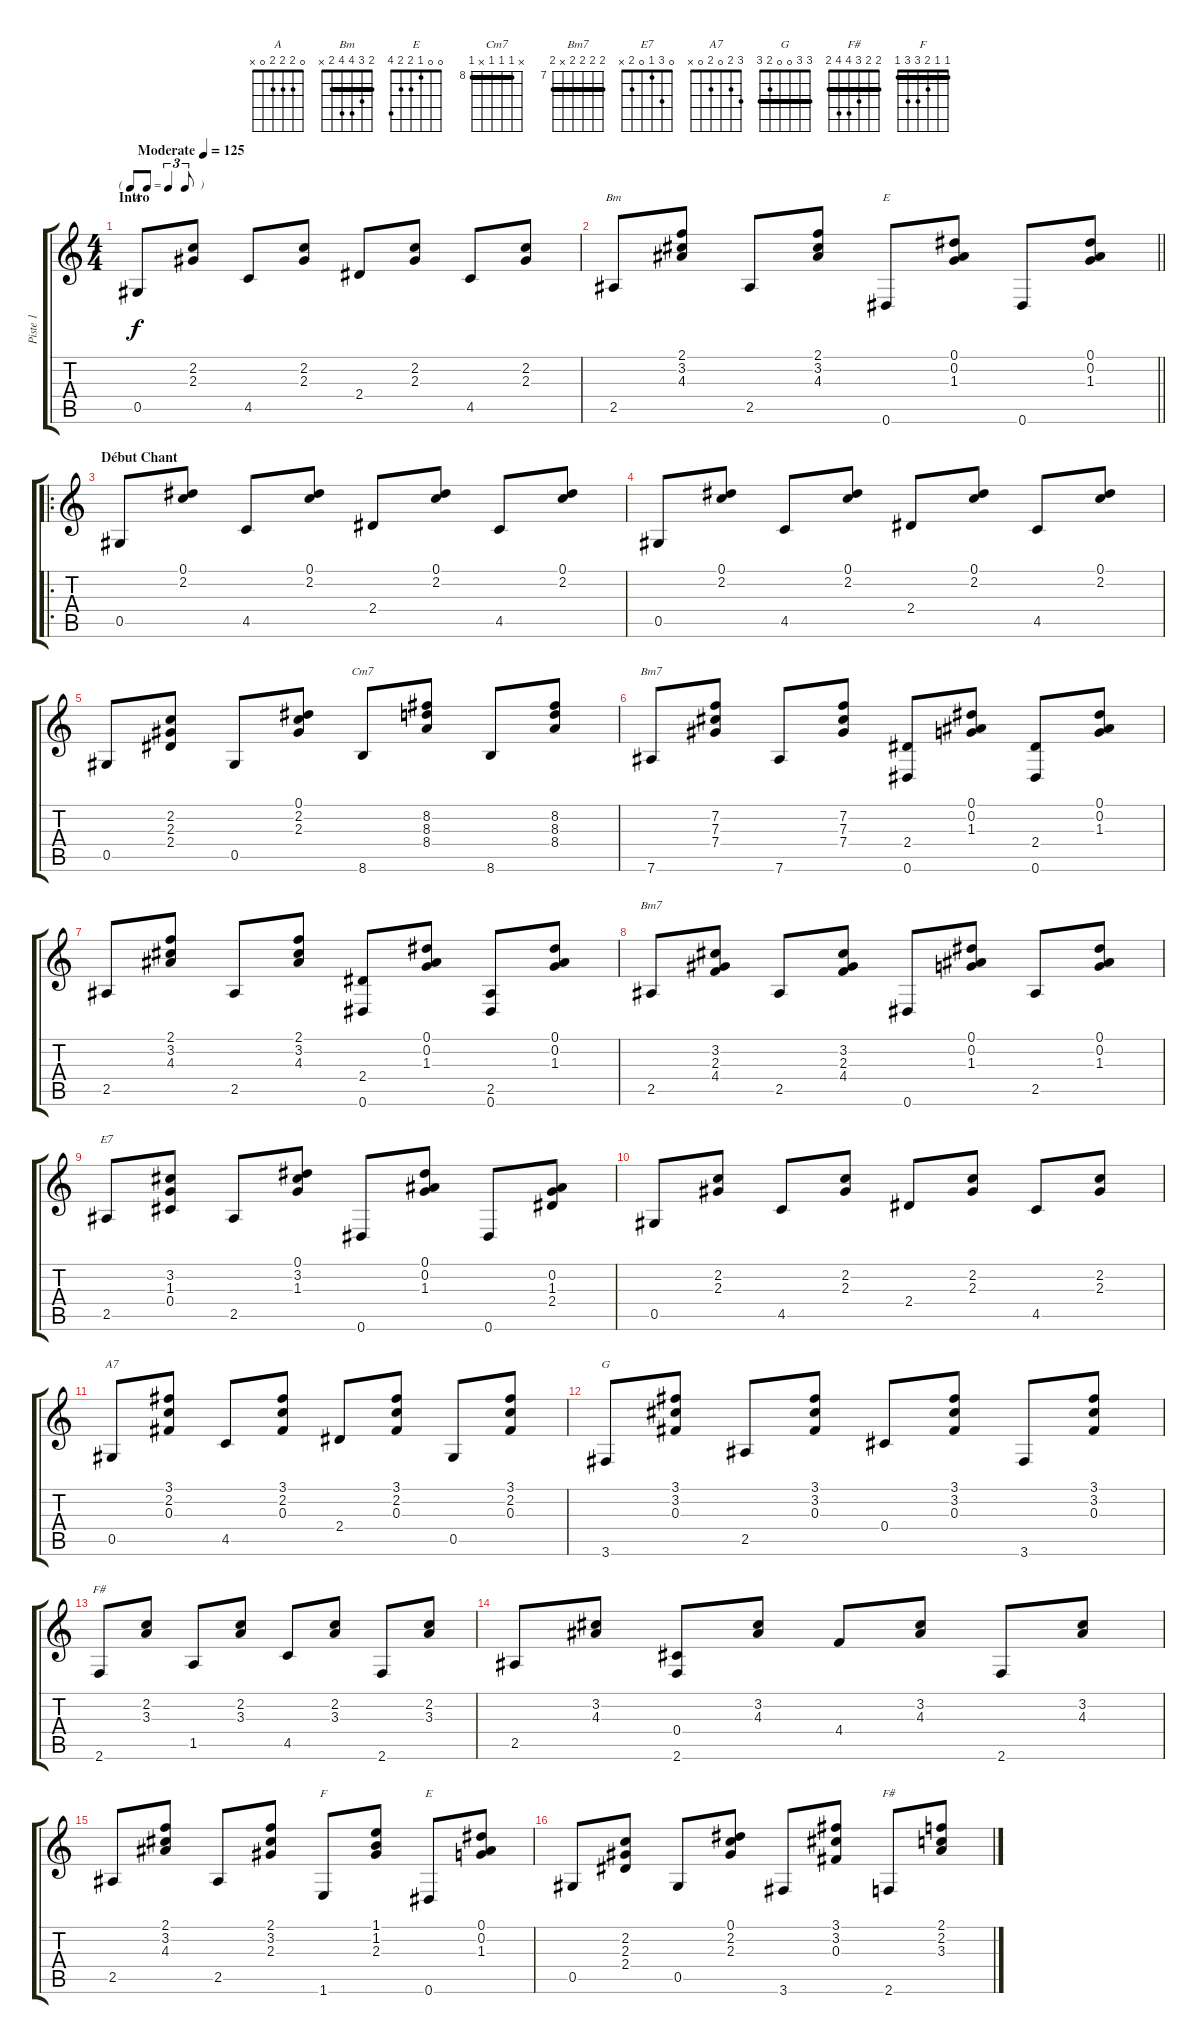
\track ("Piste 1" "Piste 1") {instrument acousticguitarnylon}
\staff {score tabs}
\tuning (Eb4 Bb3 Gb3 Db3 Ab2 Eb2) {hide}
\chord ("A" 0 2 2 2 0 x)
\chord ("Bm" 2 3 4 4 2 x) {barre 2}
\chord ("E" 0 0 1 2 2 0)
\chord ("Cm7" x 8 8 8 x 8) {firstfret 8 barre 8}
\chord ("Bm7" x 7 7 7 x 7) {firstfret 5 barre 7}
\chord ("Bm7" 8 8 8 8 x 8) {firstfret 7 barre 8}
\chord ("E7" 0 3 1 0 2 x)
\chord ("A7" 3 2 0 2 0 x)
\chord ("G" 3 3 0 0 2 3) {barre 3}
\chord ("F#" x 2 3 x x 2) {barre 2}
\chord ("F" 1 1 2 3 3 1) {barre 1}
\chord ("E" 0 0 1 2 2 4)
\chord ("F#" 2 2 3 4 4 2) {barre 2}
\ts (4 4)
\tf triplet8th
\section ("" "Intro")
\tempo (125 "Moderate")
\clef g2
\ks c
0.5.8{ch "A" dy f instrument acousticguitarnylon} (2.2 2.3).8 4.5.8 (2.2 2.3).8 2.4.8 (2.2 2.3).8 4.5.8 (2.2 2.3).8 |
\barLineRight lightlight
2.5.8{ch "Bm"} (2.1 3.2 4.3).8 2.5.8 (2.1 3.2 4.3).8 0.6.8{ch "E"} (0.1 0.2 1.3).8 0.6.8 (0.1 0.2 1.3).8 |
\ro
\section ("" "Début Chant")
0.5.8 (0.1 2.2).8 4.5.8 (0.1 2.2).8 2.4.8 (0.1 2.2).8 4.5.8 (0.1 2.2).8 |
0.5.8 (0.1 2.2).8 4.5.8 (0.1 2.2).8 2.4.8 (0.1 2.2).8 4.5.8 (0.1 2.2).8 |
0.5.8 (2.2 2.3 2.4).8 0.5.8 (0.1 2.2 2.3).8 8.6.8{ch "Cm7"} (8.2 8.3 8.4).8 8.6.8 (8.2 8.3 8.4).8 |
7.6.8{ch "Bm7"} (7.2 7.3 7.4).8 7.6.8 (7.2 7.3 7.4).8 (2.4 0.6).8 (0.1 0.2 1.3).8 (2.4 0.6).8 (0.1 0.2 1.3).8 |
2.5.8 (2.1 3.2 4.3).8 2.5.8 (2.1 3.2 4.3).8 (2.4 0.6).8 (0.1 0.2 1.3).8 (2.5 0.6).8 (0.1 0.2 1.3).8 |
2.5.8{ch "Bm7"} (3.2 2.3 4.4).8 2.5.8 (3.2 2.3 4.4).8 0.6.8 (0.1 0.2 1.3).8 2.5.8 (0.1 0.2 1.3).8 |
2.5.8{ch "E7"} (3.2 1.3 0.4).8 2.5.8 (0.1 3.2 1.3).8 0.6.8 (0.1 0.2 1.3).8 0.6.8 (0.2 1.3 2.4).8 |
0.5.8 (2.2 2.3).8 4.5.8 (2.2 2.3).8 2.4.8 (2.2 2.3).8 4.5.8 (2.2 2.3).8 |
0.5.8{ch "A7"} (3.1 2.2 0.3).8 4.5.8 (3.1 2.2 0.3).8 2.4.8 (3.1 2.2 0.3).8 0.5.8 (3.1 2.2 0.3).8 |
3.6.8{ch "G"} (3.1 3.2 0.3).8 2.5.8 (3.1 3.2 0.3).8 0.4.8 (3.1 3.2 0.3).8 3.6.8 (3.1 3.2 0.3).8 |
2.6.8{ch "F#"} (2.2 3.3).8 1.5.8 (2.2 3.3).8 4.5.8 (2.2 3.3).8 2.6.8 (2.2 3.3).8 |
2.5.8 (3.2 4.3).8 (0.4 2.6).8 (3.2 4.3).8 4.4.8 (3.2 4.3).8 2.6.8 (3.2 4.3).8 |
2.5.8 (2.1 3.2 4.3).8 2.5.8 (2.1 3.2 2.3).8 1.6.8{ch "F"} (1.1 1.2 2.3).8 0.6.8{ch "E"} (0.1 0.2 1.3).8 |
0.5.8 (2.2 2.3 2.4).8 0.5.8 (0.1 2.2 2.3).8 3.6.8 (3.1 3.2 0.3).8 2.6.8{ch "F#"} (2.1 2.2 3.3).8
